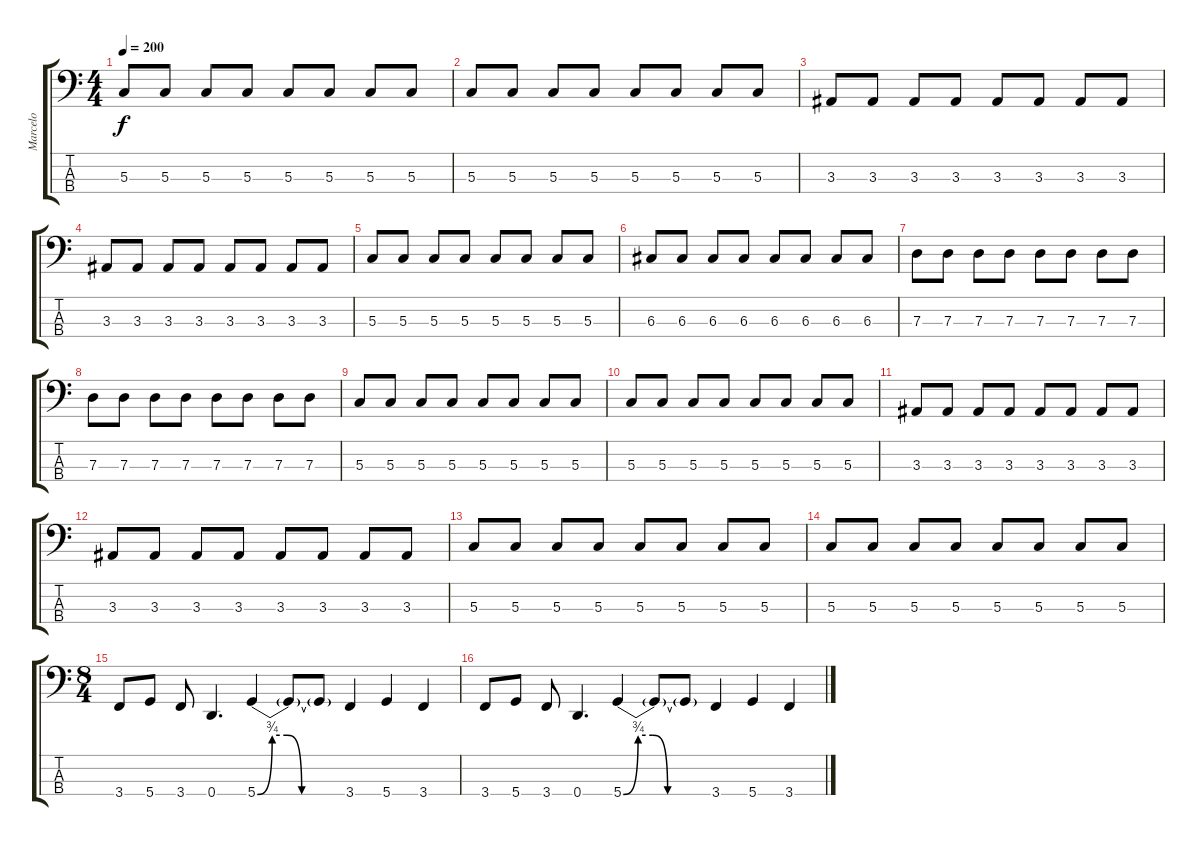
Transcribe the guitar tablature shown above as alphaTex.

\track ("Marcelo" "Marcelo") {instrument electricbassfinger}
\staff {score tabs}
\tuning (F2 C2 G1 D1) {hide}
\ts (4 4)
\tempo 200
\clef f4
\ks c
5.3.8{dy f} 5.3.8 5.3.8 5.3.8 5.3.8 5.3.8 5.3.8 5.3.8 |
5.3.8 5.3.8 5.3.8 5.3.8 5.3.8 5.3.8 5.3.8 5.3.8 |
3.3.8 3.3.8 3.3.8 3.3.8 3.3.8 3.3.8 3.3.8 3.3.8 |
3.3.8 3.3.8 3.3.8 3.3.8 3.3.8 3.3.8 3.3.8 3.3.8 |
5.3.8 5.3.8 5.3.8 5.3.8 5.3.8 5.3.8 5.3.8 5.3.8 |
6.3.8 6.3.8 6.3.8 6.3.8 6.3.8 6.3.8 6.3.8 6.3.8 |
7.3.8 7.3.8 7.3.8 7.3.8 7.3.8 7.3.8 7.3.8 7.3.8 |
7.3.8 7.3.8 7.3.8 7.3.8 7.3.8 7.3.8 7.3.8 7.3.8 |
5.3.8 5.3.8 5.3.8 5.3.8 5.3.8 5.3.8 5.3.8 5.3.8 |
5.3.8 5.3.8 5.3.8 5.3.8 5.3.8 5.3.8 5.3.8 5.3.8 |
3.3.8 3.3.8 3.3.8 3.3.8 3.3.8 3.3.8 3.3.8 3.3.8 |
3.3.8 3.3.8 3.3.8 3.3.8 3.3.8 3.3.8 3.3.8 3.3.8 |
5.3.8 5.3.8 5.3.8 5.3.8 5.3.8 5.3.8 5.3.8 5.3.8 |
5.3.8 5.3.8 5.3.8 5.3.8 5.3.8 5.3.8 5.3.8 5.3.8 |
\ts (8 4)
3.4.8 5.4.8 3.4.8 0.4.4{d} 5.4{be (custom 0 0 10 3 20 3 30 0 60 0)}.4 5.4{t}.8 5.4{t}.8 3.4.4 5.4.4 3.4.4 |
3.4.8 5.4.8 3.4.8 0.4.4{d} 5.4{be (custom 0 0 10 3 20 3 30 0 60 0)}.4 5.4{t}.8 5.4{t}.8 3.4.4 5.4.4 3.4.4
